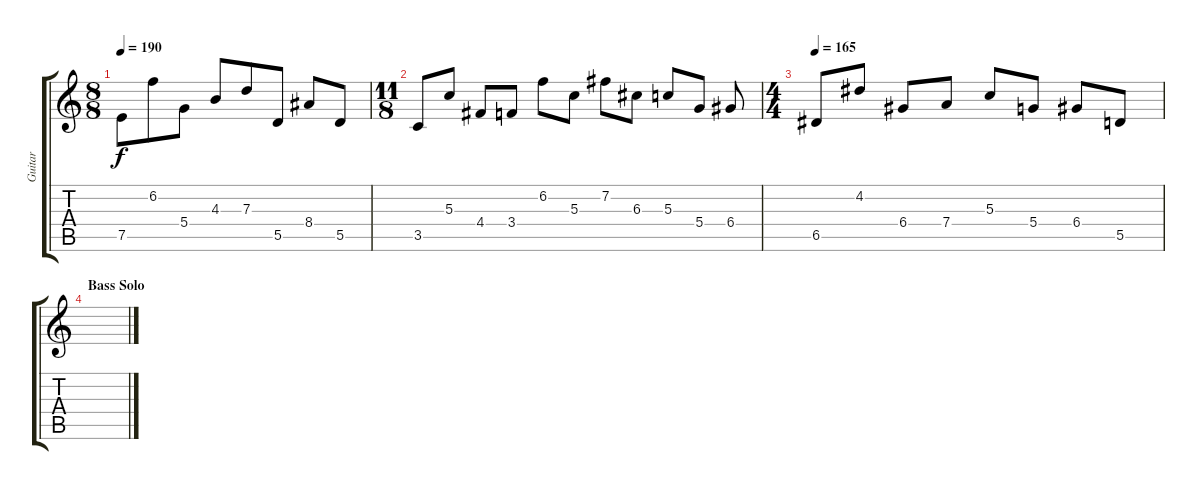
\track ("Guitar" "Guitar") {instrument distortionguitar}
\staff {score tabs}
\tuning (E4 B3 G3 D3 A2 E2) {hide}
\ts (8 8)
\tempo 190
\clef g2
\ks c
7.5.8{dy f} 6.2.8 5.4.8 4.3.8 7.3.8 5.5.8 8.4.8 5.5.8 |
\ts (11 8)
3.5.8 5.3.8 4.4.8 3.4.8 6.2.8 5.3.8 7.2.8 6.3.8 5.3.8 5.4.8 6.4.8 |
\ts (4 4)
\tempo 165
6.5.8 4.2.8 6.4.8 7.4.8 5.3.8 5.4.8 6.4.8 5.5.8 |
\section ("" "Bass Solo")
